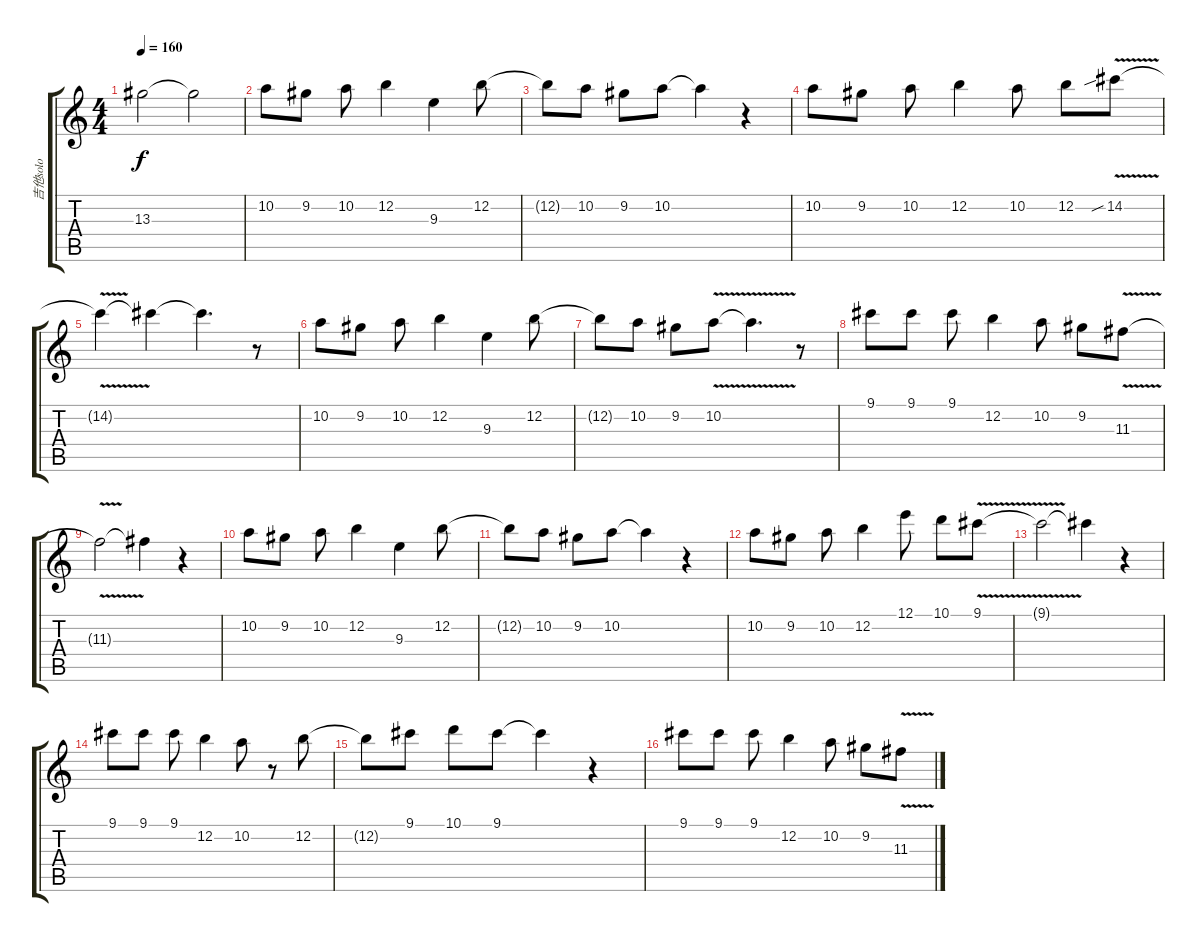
\track ("吉他solo" "吉他solo") {instrument distortionguitar}
\staff {score tabs}
\tuning (E4 B3 G3 D3 A2 E2) {hide}
\ts (4 4)
\tempo 160
\clef g2
\ks c
13.3{t}.2{dy f} 13.3{t}.2 |
10.2.8 9.2.8 10.2.8 12.2.4 9.3.4 12.2.8 |
12.2{t}.8 10.2.8 9.2.8 10.2.8 10.2{t}.4 r.4 |
10.2.8 9.2.8 10.2.8 12.2.4 10.2.8 12.2.8 14.2{v sib}.8 |
14.2{t}.4 14.2{t}.4 14.2{t}.4{d} r.8 |
10.2.8 9.2.8 10.2.8 12.2.4 9.3.4 12.2.8 |
12.2{t}.8 10.2.8 9.2.8 10.2{v}.8 10.2{t}.4{d} r.8 |
9.1.8 9.1.8 9.1.8 12.2.4 10.2.8 9.2.8 11.3{v}.8 |
11.3{t}.2 11.3{t}.4 r.4 |
10.2.8 9.2.8 10.2.8 12.2.4 9.3.4 12.2.8 |
12.2{t}.8 10.2.8 9.2.8 10.2.8 10.2{t}.4 r.4 |
10.2.8 9.2.8 10.2.8 12.2.4 12.1.8 10.1.8 9.1{v}.8 |
9.1{t}.2 9.1{t}.4 r.4 |
9.1.8 9.1.8 9.1.8 12.2.4 10.2.8 r.8 12.2.8 |
12.2{t}.8 9.1.8 10.1.8 9.1.8 9.1{t}.4 r.4 |
9.1.8 9.1.8 9.1.8 12.2.4 10.2.8 9.2.8 11.3{v}.8
